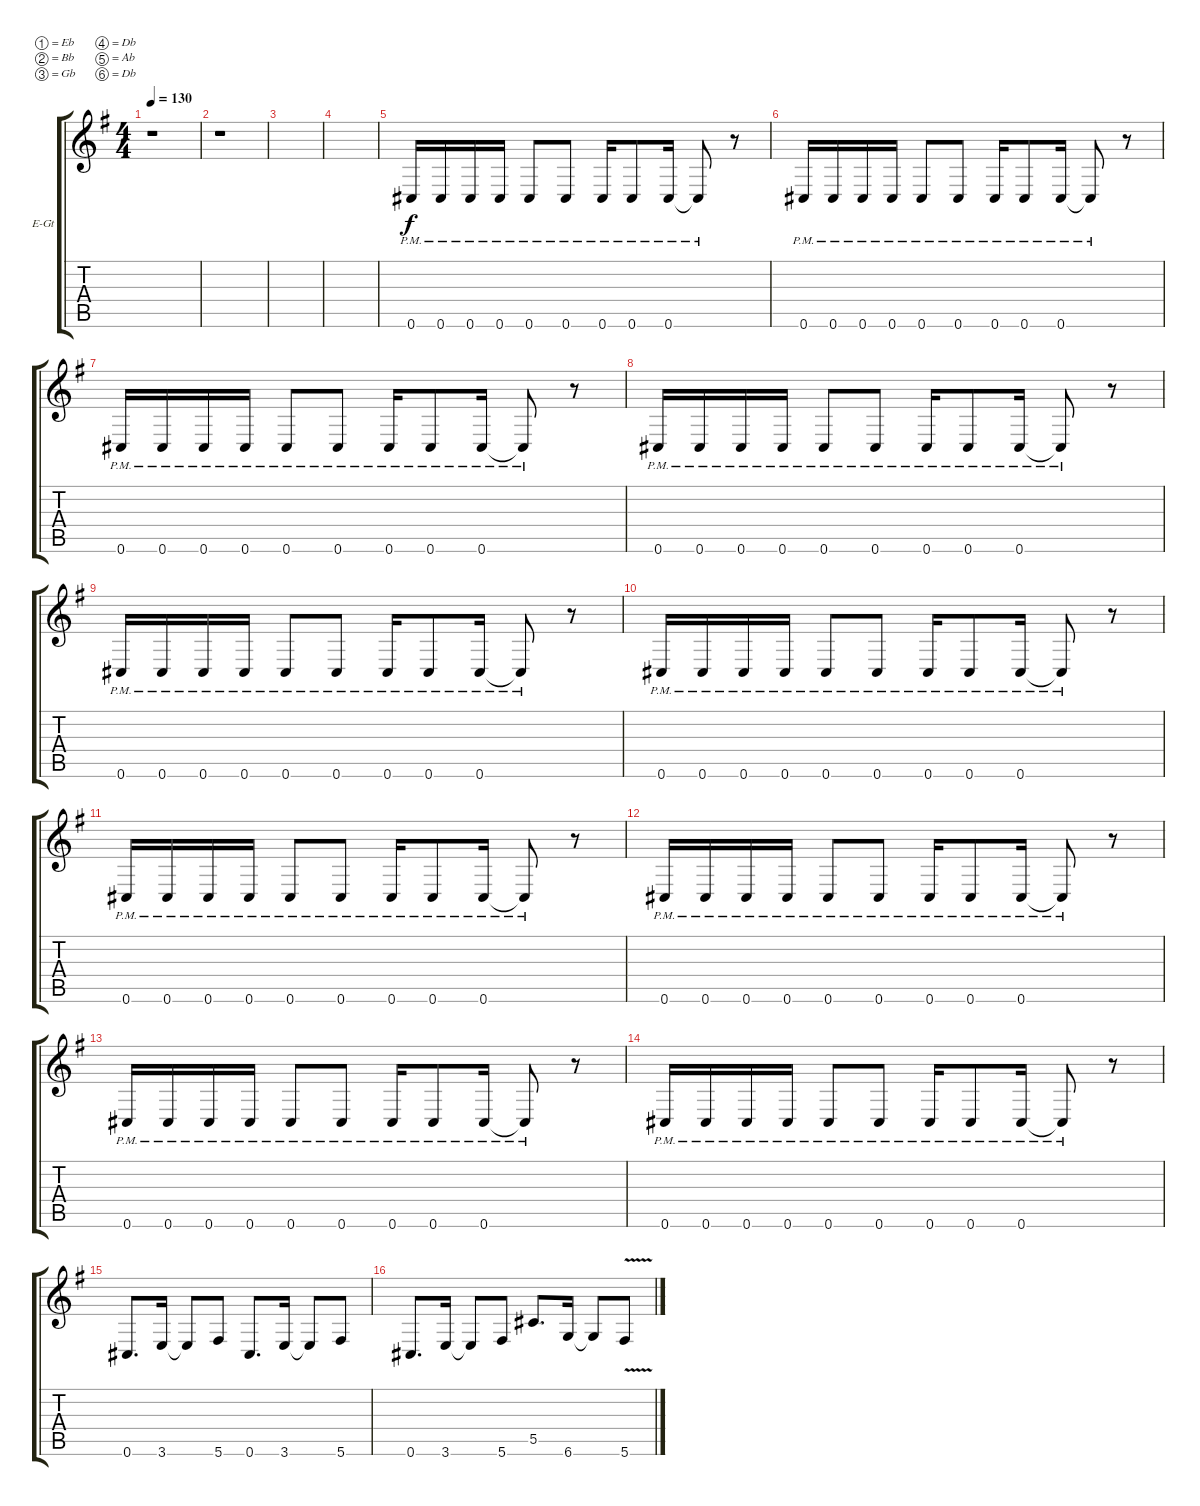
\bracketExtendMode groupsimilarinstruments
\firstSystemTrackNameOrientation horizontal
\otherSystemsTrackNameOrientation horizontal
\track ("Gt 2" "E-Gt") {instrument distortionguitar}
\staff {score tabs}
\tuning (Eb4 Bb3 Gb3 Db3 Ab2 Db2)
\ts (4 4)
\tempo 130
\clef g2
\scale
1.05549
\ks g
r.1{dy f} |
\scale
0.944515 r.1 |
\scale
1.05549 |
\scale
0.944515 |
\scale
1.05549 0.6{pm}.16 0.6{pm}.16 0.6{pm}.16 0.6{pm}.16 0.6{pm}.8 0.6{pm}.8 0.6{pm}.16 0.6{pm}.8 0.6{pm}.16 0.6{pm t}.8 r.8 |
\scale
0.944515 0.6{pm}.16 0.6{pm}.16 0.6{pm}.16 0.6{pm}.16 0.6{pm}.8 0.6{pm}.8 0.6{pm}.16 0.6{pm}.8 0.6{pm}.16 0.6{pm t}.8 r.8 |
\scale
1.05549 0.6{pm}.16 0.6{pm}.16 0.6{pm}.16 0.6{pm}.16 0.6{pm}.8 0.6{pm}.8 0.6{pm}.16 0.6{pm}.8 0.6{pm}.16 0.6{pm t}.8 r.8 |
\scale
0.944515 0.6{pm}.16 0.6{pm}.16 0.6{pm}.16 0.6{pm}.16 0.6{pm}.8 0.6{pm}.8 0.6{pm}.16 0.6{pm}.8 0.6{pm}.16 0.6{pm t}.8 r.8 |
\scale
1.05549 0.6{pm}.16 0.6{pm}.16 0.6{pm}.16 0.6{pm}.16 0.6{pm}.8 0.6{pm}.8 0.6{pm}.16 0.6{pm}.8 0.6{pm}.16 0.6{pm t}.8 r.8 |
\scale
0.944515 0.6{pm}.16 0.6{pm}.16 0.6{pm}.16 0.6{pm}.16 0.6{pm}.8 0.6{pm}.8 0.6{pm}.16 0.6{pm}.8 0.6{pm}.16 0.6{pm t}.8 r.8 |
\scale
1.05549 0.6{pm}.16 0.6{pm}.16 0.6{pm}.16 0.6{pm}.16 0.6{pm}.8 0.6{pm}.8 0.6{pm}.16 0.6{pm}.8 0.6{pm}.16 0.6{pm t}.8 r.8 |
\scale
0.944515 0.6{pm}.16 0.6{pm}.16 0.6{pm}.16 0.6{pm}.16 0.6{pm}.8 0.6{pm}.8 0.6{pm}.16 0.6{pm}.8 0.6{pm}.16 0.6{pm t}.8 r.8 |
\scale
1.05549 0.6{pm}.16 0.6{pm}.16 0.6{pm}.16 0.6{pm}.16 0.6{pm}.8 0.6{pm}.8 0.6{pm}.16 0.6{pm}.8 0.6{pm}.16 0.6{pm t}.8 r.8 |
\scale
0.944515 0.6{pm}.16 0.6{pm}.16 0.6{pm}.16 0.6{pm}.16 0.6{pm}.8 0.6{pm}.8 0.6{pm}.16 0.6{pm}.8 0.6{pm}.16 0.6{pm t}.8 r.8 |
\scale
1.05549 0.6.8{d} 3.6.16 3.6{t}.8 5.6.8 0.6.8{d} 3.6.16 3.6{t}.8 5.6.8 |
\scale
0.944515 0.6.8{d} 3.6.16 3.6{t}.8 5.6.8 5.5.8{d} 6.6.16 6.6{t}.8 5.6{v}.8
